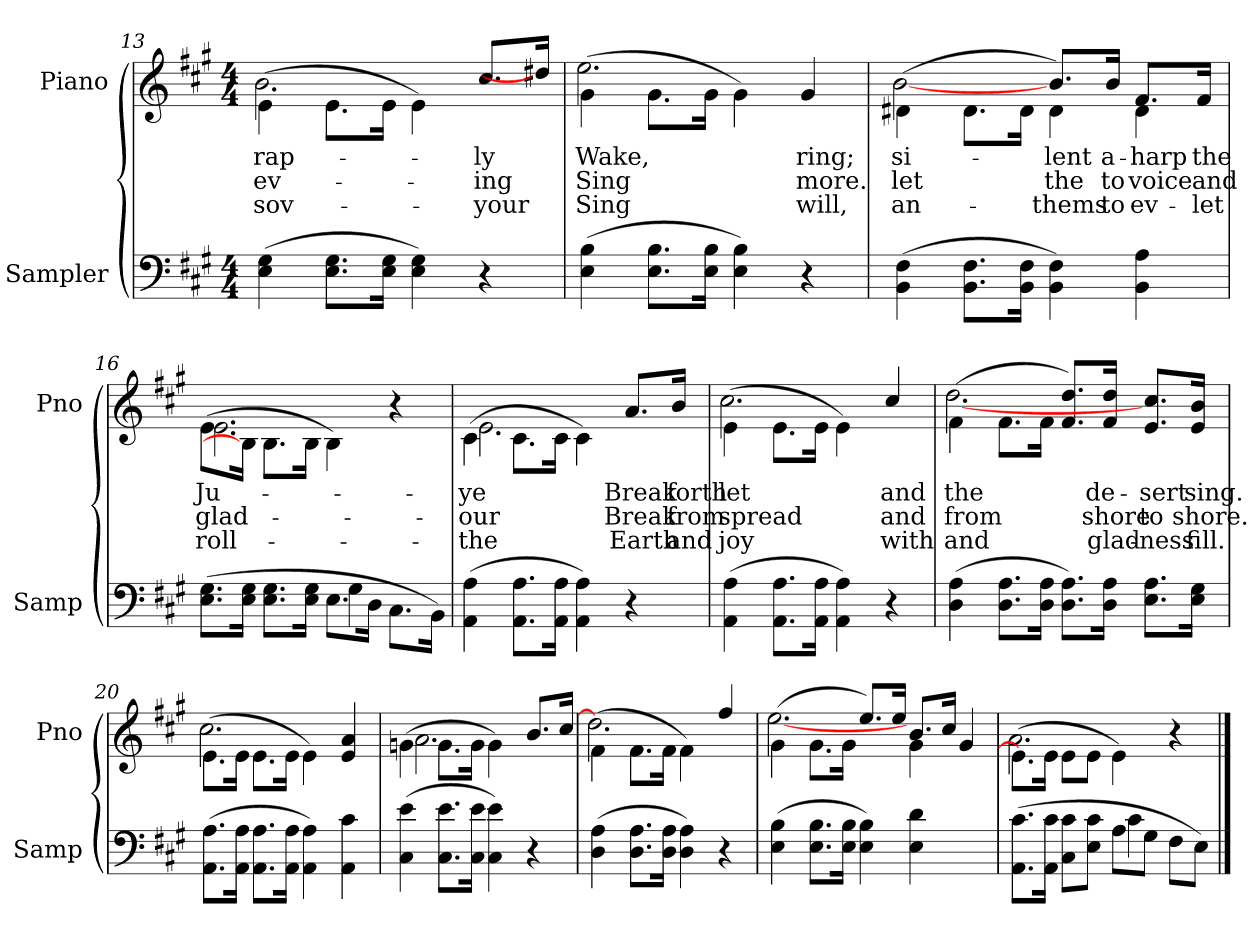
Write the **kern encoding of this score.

**kern	**kern	**text	**text	**text
*part2	*part1	*part1	*part1	*part1
*staff2	*staff1	*staff1	*staff1	*staff1
*I"Sampler	*I"Piano	*	*	*
*I'Samp	*I'Pno	*	*	*
*clefF4	*clefG2	*	*	*
*k[f#c#g#]	*k[f#c#g#]	*	*	*
*A:	*A:	*	*	*
*M4/4	*M4/4	*	*	*
=13	=13	=13	=13	=13
*	*^	*	*	*
(4E 4G#	(4e\	2.b	rap-	ev-	sov-
8.E\ 8.G#\L	8.e\L	.	.	.	.
16E\ 16G#\Jk	16e\Jk	.	.	.	.
4E 4G#)	4e\)	.	.	.	.
4r	8.cc#/L	4ryy	-ly	-ing	your
.	16dd#X/Jk]	.	.	.	.
=14	=14	=14	=14	=14	=14
(4E 4B	(4g#\	2.ee	Wake,	Sing	Sing
8.E\ 8.B\L	8.g#\L	.	.	.	.
16E\ 16B\Jk	16g#\Jk	.	.	.	.
4E 4B)	4g#\)	.	.	.	.
4r	4g#/	4ryy	ring;	-more.	will,
=15	=15	=15	=15	=15	=15
(4BB 4F#	(4d#X\	[2b	si-	let	an-
8.BB\ 8.F#\L	8.d#\L	.	.	.	.
16BB\ 16F#\Jk	16d#\Jk	.	.	.	.
4BB 4F#)	8.b/L)	4d#	-lent	the	-thems
.	16b/Jk	.	a-	-to	-to
4BB 4A	8.f#/L	4d#	harp	voice	ev-
.	16f#/Jk	.	the	and	let
=16	=16	=16	=16	=16	=16
*^	*	*	*	*	*
(8.E\ 8.G#\L	2ryy	(8.e\L	2.e	Ju-	glad-	roll-
16E\ 16G#\Jk	.	16B\Jk]	.	.	.	.
8.E\ 8.G#\L	.	8.B\L	.	.	.	.
16E\ 16G#\Jk	.	16B\Jk	.	.	.	.
8.E\L	4G#	4B\)	.	.	.	.
16D\Jk	.	.	.	.	.	.
8.C#\L	4ryy	4r	4ryy	.	.	.
16BB\Jk)	.	.	.	.	.	.
*v	*v	*	*	*	*	*
=17	=17	=17	=17	=17	=17
(4AA 4A	(4c#\	2.e	ye	our	the
8.AA\ 8.A\L	8.c#\L	.	.	.	.
16AA\ 16A\Jk	16c#\Jk	.	.	.	.
4AA 4A)	4c#\)	.	.	.	.
4r	8.a/L	4ryy	Break	Break	Earth
.	16b/Jk	.	forth	from	and
=18	=18	=18	=18	=18	=18
(4AA 4A	(4e\	2.cc#	let	spread	joy
8.AA\ 8.A\L	8.e\L	.	.	.	.
16AA\ 16A\Jk	16e\Jk	.	.	.	.
4AA 4A)	4e\)	.	.	.	.
4r	4cc#/	4ryy	and	and	with
=19	=19	=19	=19	=19	=19
(4D 4A	(4f#\	[2.dd	the	from	and
8.D\ 8.A\L	8.f#\L	.	.	.	.
16D\ 16A\Jk	16f#\Jk	.	.	.	.
8.D\ 8.A\L)	8.f#/ 8.dd/L)	.	.	.	.
16D\ 16A\Jk	16f#/ 16dd/Jk	.	de-	shore	glad-
8.E\ 8.A\L	8.e/ 8.cc#/L	4ryy	-sert	to	-ness
16E\ 16G#\Jk	16e/ 16b/Jk	.	sing.	shore.	fill.
=20	=20	=20	=20	=20	=20
(8.AA\ 8.A\L	(8.e\L	2.cc#	.	.	.
16AA\ 16A\Jk	16e\Jk	.	.	.	.
8.AA\ 8.A\L	8.e\L	.	.	.	.
16AA\ 16A\Jk	16e\Jk	.	.	.	.
4AA 4A)	4e\)	.	.	.	.
4AA 4c#	4e 4a	4ryy	.	.	.
=21	=21	=21	=21	=21	=21
(4C# 4e	(4gn\	2.a	.	.	.
8.C#\ 8.e\L	8.g\L	.	.	.	.
16C#\ 16e\Jk	16g\Jk	.	.	.	.
4C# 4e)	4g\)	.	.	.	.
4r	8.b/L	4ryy	.	.	.
.	16cc#/Jk	.	.	.	.
=22	=22	=22	=22	=22	=22
(4D 4A	(4f#\	2.dd]	.	.	.
8.D\ 8.A\L	8.f#\L	.	.	.	.
16D\ 16A\Jk	16f#\Jk	.	.	.	.
4D 4A)	4f#\)	.	.	.	.
4r	4ff#/	4ryy	.	.	.
=23	=23	=23	=23	=23	=23
(4E 4B	(4g#\	[2.ee	.	.	.
8.E\ 8.B\L	8.g#\L	.	.	.	.
16E\ 16B\Jk	16g#\Jk	.	.	.	.
4E 4B)	8.ee/L)	.	.	.	.
.	16ee/Jk	.	.	.	.
4E 4d	8.b/L	4g#	.	.	.
.	16cc#/Jk	.	.	.	.
4ryy	4ryy	4g#	.	.	.
=24	=24	=24	=24	=24	=24
*^	*	*	*	*	*
(8.AA\ 8.c#\L	2ryy	(8.e\L]	2.a	.	.	.
16AA\ 16c#\Jk	.	16e\Jk	.	.	.	.
8C#\ 8c#\L	.	8e\L	.	.	.	.
8E\ 8c#\J	.	8e\J	.	.	.	.
8A\L	4c#	4e\)	.	.	.	.
8G#\J	.	.	.	.	.	.
8F#\L	4ryy	4r	4ryy	.	.	.
8E\J)	.	.	.	.	.	.
*v	*v	*	*	*	*	*
*	*v	*v	*	*	*
==	==	==	==	==
*-	*-	*-	*-	*-
